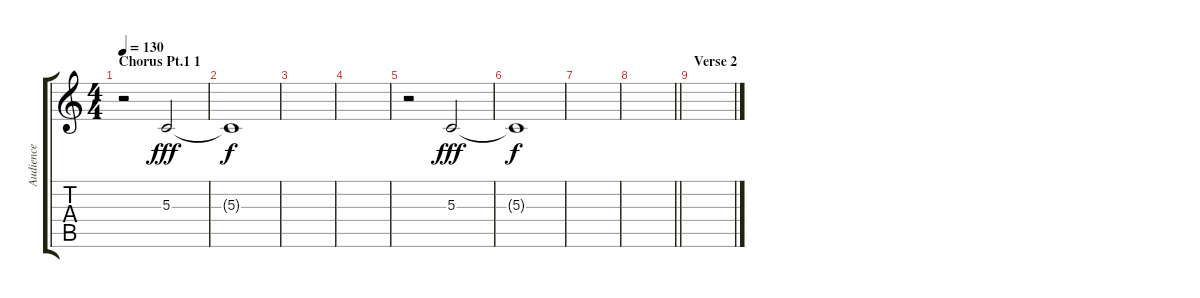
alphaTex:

\track ("Audience" "Audience") {instrument applause}
\staff {score tabs}
\tuning (E4 B3 G3 D3 A2 E2) {hide}
\ts (4 4)
\section ("" "Chorus Pt.1 1")
\tempo 130
\clef g2
\ks c
r.2{dy f volume 10} 5.3.2{dy fff volume 3} |
5.3{t}.1{dy f} |
|
|
r.2{volume 13} 5.3.2{dy fff volume 3} |
5.3{t}.1{dy f} |
|
\barLineRight lightlight
|
\section ("" "Verse 2")
